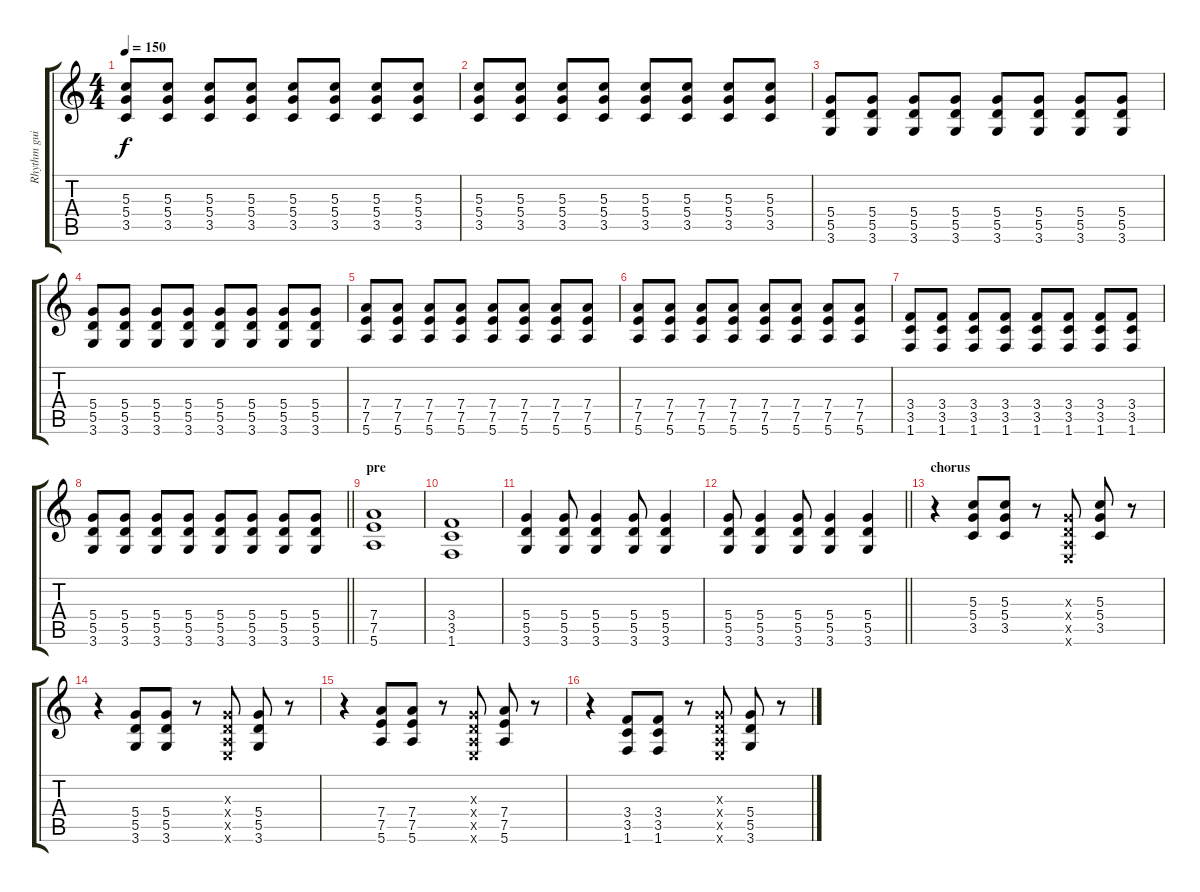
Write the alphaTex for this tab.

\track ("Rhythm guitar" "Rhythm gui") {instrument electricguitarclean}
\staff {score tabs}
\tuning (E4 B3 G3 D3 A2 E2) {hide}
\ts (4 4)
\tempo 150
\clef g2
\ks c
(5.3 5.4 3.5).8{dy f} (5.3 5.4 3.5).8 (5.3 5.4 3.5).8 (5.3 5.4 3.5).8 (5.3 5.4 3.5).8 (5.3 5.4 3.5).8 (5.3 5.4 3.5).8 (5.3 5.4 3.5).8 |
(5.3 5.4 3.5).8 (5.3 5.4 3.5).8 (5.3 5.4 3.5).8 (5.3 5.4 3.5).8 (5.3 5.4 3.5).8 (5.3 5.4 3.5).8 (5.3 5.4 3.5).8 (5.3 5.4 3.5).8 |
(5.4 5.5 3.6).8 (5.4 5.5 3.6).8 (5.4 5.5 3.6).8 (5.4 5.5 3.6).8 (5.4 5.5 3.6).8 (5.4 5.5 3.6).8 (5.4 5.5 3.6).8 (5.4 5.5 3.6).8 |
(5.4 5.5 3.6).8 (5.4 5.5 3.6).8 (5.4 5.5 3.6).8 (5.4 5.5 3.6).8 (5.4 5.5 3.6).8 (5.4 5.5 3.6).8 (5.4 5.5 3.6).8 (5.4 5.5 3.6).8 |
(7.4 7.5 5.6).8 (7.4 7.5 5.6).8 (7.4 7.5 5.6).8 (7.4 7.5 5.6).8 (7.4 7.5 5.6).8 (7.4 7.5 5.6).8 (7.4 7.5 5.6).8 (7.4 7.5 5.6).8 |
(7.4 7.5 5.6).8 (7.4 7.5 5.6).8 (7.4 7.5 5.6).8 (7.4 7.5 5.6).8 (7.4 7.5 5.6).8 (7.4 7.5 5.6).8 (7.4 7.5 5.6).8 (7.4 7.5 5.6).8 |
(3.4 3.5 1.6).8 (3.4 3.5 1.6).8 (3.4 3.5 1.6).8 (3.4 3.5 1.6).8 (3.4 3.5 1.6).8 (3.4 3.5 1.6).8 (3.4 3.5 1.6).8 (3.4 3.5 1.6).8 |
\barLineRight lightlight
(5.4 5.5 3.6).8 (5.4 5.5 3.6).8 (5.4 5.5 3.6).8 (5.4 5.5 3.6).8 (5.4 5.5 3.6).8 (5.4 5.5 3.6).8 (5.4 5.5 3.6).8 (5.4 5.5 3.6).8 |
\section ("" "pre")
(7.4 7.5 5.6).1{instrument overdrivenguitar} |
(3.4 3.5 1.6).1 |
(5.4 5.5 3.6).4 (5.4 5.5 3.6).8 (5.4 5.5 3.6).4 (5.4 5.5 3.6).8 (5.4 5.5 3.6).4 |
\barLineRight lightlight
(5.4 5.5 3.6).8 (5.4 5.5 3.6).4 (5.4 5.5 3.6).8 (5.4 5.5 3.6).4 (5.4 5.5 3.6).4 |
\section ("" "chorus")
r.4 (5.3 5.4 3.5).8 (5.3 5.4 3.5).8 r.8 (0.3{x} 0.4{x} 0.5{x} 0.6{x}).8 (5.3 5.4 3.5).8 r.8 |
r.4 (5.4 5.5 3.6).8 (5.4 5.5 3.6).8 r.8 (0.3{x} 0.4{x} 0.5{x} 0.6{x}).8 (5.4 5.5 3.6).8 r.8 |
r.4 (7.4 7.5 5.6).8 (7.4 7.5 5.6).8 r.8 (0.3{x} 0.4{x} 0.5{x} 0.6{x}).8 (7.4 7.5 5.6).8 r.8 |
r.4 (3.4 3.5 1.6).8 (3.4 3.5 1.6).8 r.8 (0.3{x} 0.4{x} 0.5{x} 0.6{x}).8 (5.4 5.5 3.6).8 r.8
